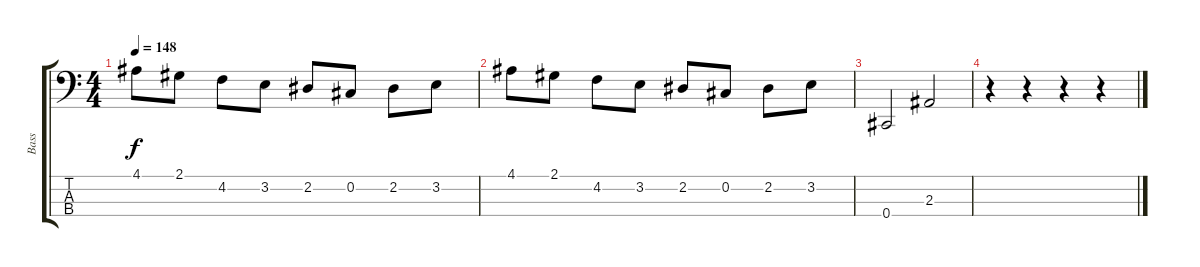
\track ("Bass" "Bass") {instrument electricbasspick}
\staff {score tabs}
\tuning (Gb2 Db2 Ab1 Db1) {hide}
\ts (4 4)
\tempo 148
\clef f4
\ks c
4.1.8{dy f} 2.1.8 4.2.8 3.2.8 2.2.8 0.2.8 2.2.8 3.2.8 |
4.1.8 2.1.8 4.2.8 3.2.8 2.2.8 0.2.8 2.2.8 3.2.8 |
0.4.2 2.3.2 |
r.4 r.4 r.4 r.4
